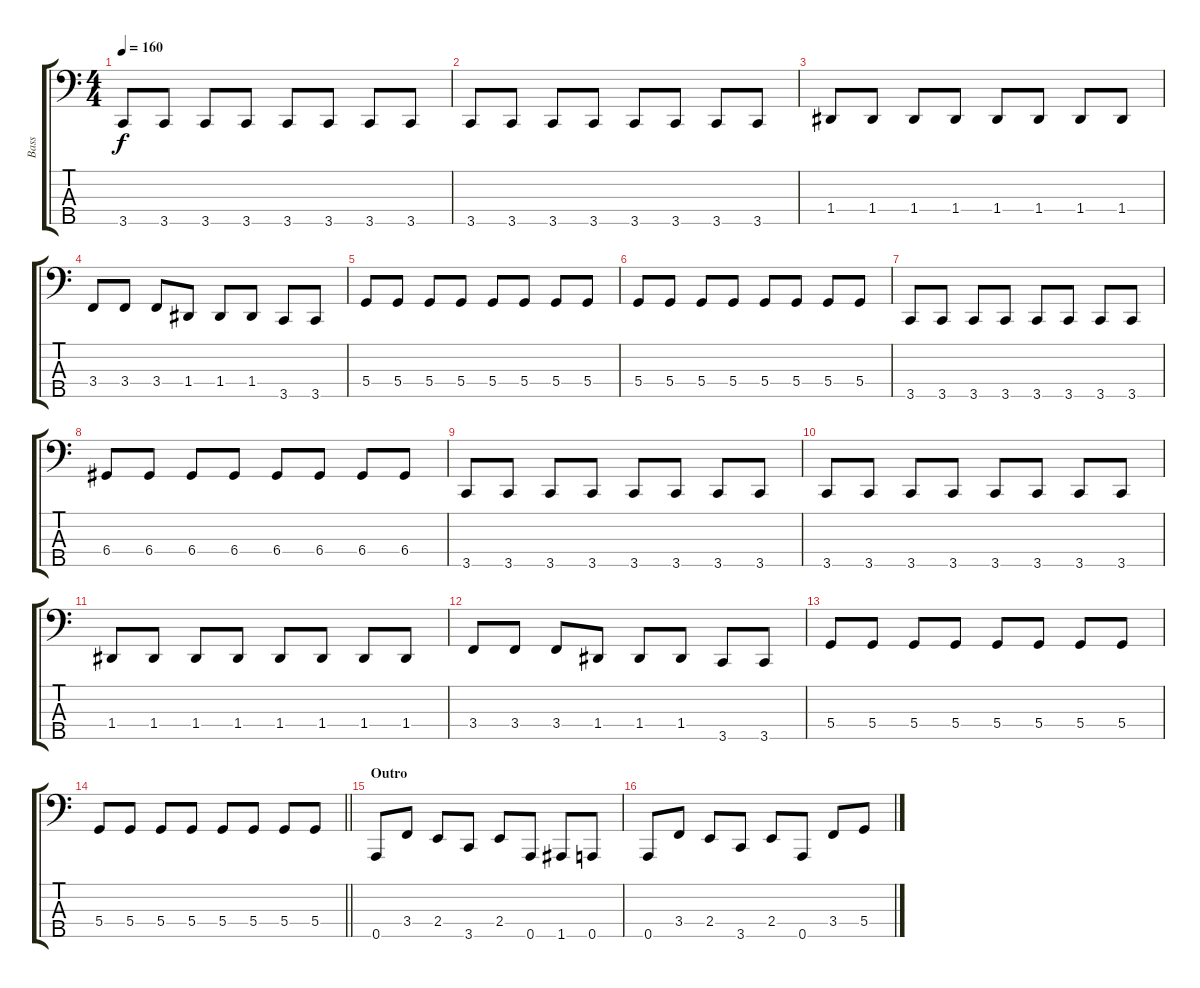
\track ("Bass" "Bass") {instrument electricbasspick}
\staff {score tabs}
\tuning (F2 C2 G1 D1 A0) {hide}
\ts (4 4)
\tempo 160
\clef f4
\ks c
3.5.8{dy f} 3.5.8 3.5.8 3.5.8 3.5.8 3.5.8 3.5.8 3.5.8 |
3.5.8 3.5.8 3.5.8 3.5.8 3.5.8 3.5.8 3.5.8 3.5.8 |
1.4.8 1.4.8 1.4.8 1.4.8 1.4.8 1.4.8 1.4.8 1.4.8 |
3.4.8 3.4.8 3.4.8 1.4.8 1.4.8 1.4.8 3.5.8 3.5.8 |
5.4.8 5.4.8 5.4.8 5.4.8 5.4.8 5.4.8 5.4.8 5.4.8 |
5.4.8 5.4.8 5.4.8 5.4.8 5.4.8 5.4.8 5.4.8 5.4.8 |
3.5.8 3.5.8 3.5.8 3.5.8 3.5.8 3.5.8 3.5.8 3.5.8 |
6.4.8 6.4.8 6.4.8 6.4.8 6.4.8 6.4.8 6.4.8 6.4.8 |
3.5.8 3.5.8 3.5.8 3.5.8 3.5.8 3.5.8 3.5.8 3.5.8 |
3.5.8 3.5.8 3.5.8 3.5.8 3.5.8 3.5.8 3.5.8 3.5.8 |
1.4.8 1.4.8 1.4.8 1.4.8 1.4.8 1.4.8 1.4.8 1.4.8 |
3.4.8 3.4.8 3.4.8 1.4.8 1.4.8 1.4.8 3.5.8 3.5.8 |
5.4.8 5.4.8 5.4.8 5.4.8 5.4.8 5.4.8 5.4.8 5.4.8 |
\barLineRight lightlight
5.4.8 5.4.8 5.4.8 5.4.8 5.4.8 5.4.8 5.4.8 5.4.8 |
\section ("" "Outro")
0.5.8 3.4.8 2.4.8 3.5.8 2.4.8 0.5.8 1.5.8 0.5.8 |
0.5.8 3.4.8 2.4.8 3.5.8 2.4.8 0.5.8 3.4.8 5.4.8
